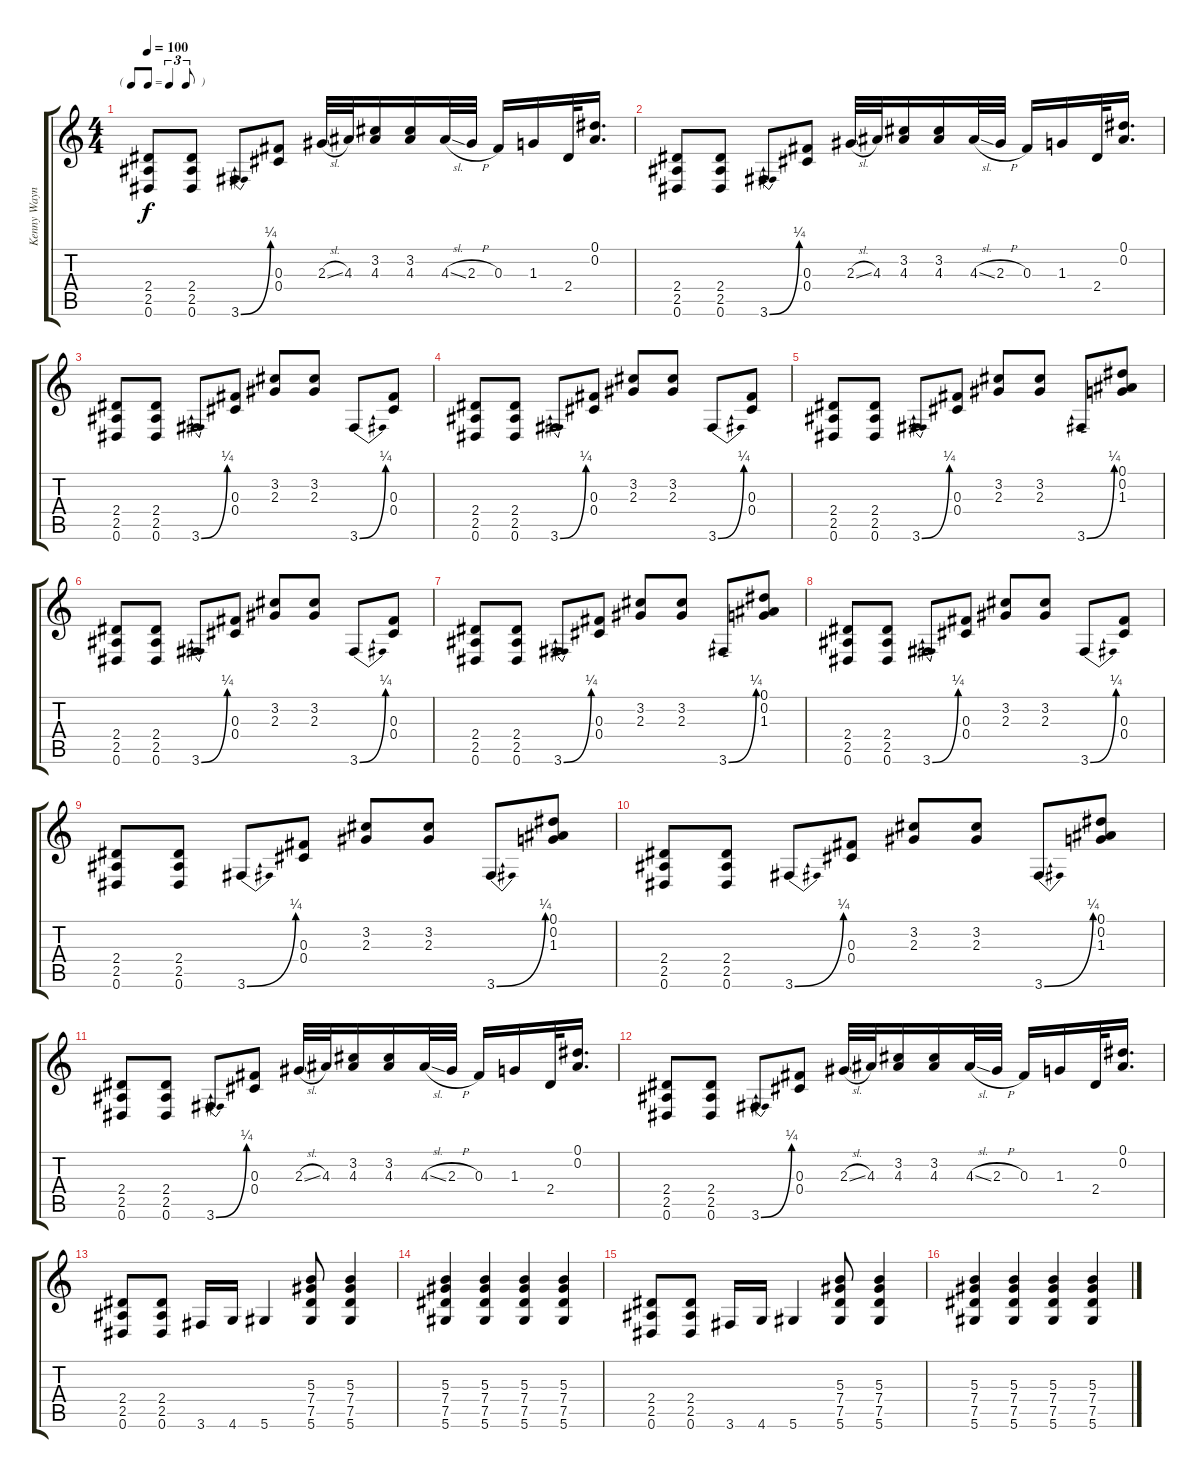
\track ("Kenny Wayne Shepherd" "Kenny Wayn") {instrument acousticguitarsteel}
\staff {score tabs}
\tuning (Eb4 Bb3 Gb3 Db3 Ab2 Eb2) {hide}
\ts (4 4)
\tf triplet8th
\tempo 100
\clef g2
\ks c
(2.4 2.5 0.6).8{dy f} (2.4 2.5 0.6).8 3.6{be (bend 0 0 60 1)}.8 (0.3 0.4).8 2.3{sl}.32 4.3.32 (3.2 4.3).16 (3.2 4.3).16 4.3{sl}.32 2.3{h}.32 0.3.16 1.3.16 2.4.32 (0.1 0.2).16{d} |
(2.4 2.5 0.6).8 (2.4 2.5 0.6).8 3.6{be (bend 0 0 60 1)}.8 (0.3 0.4).8 2.3{sl}.32 4.3.32 (3.2 4.3).16 (3.2 4.3).16 4.3{sl}.32 2.3{h}.32 0.3.16 1.3.16 2.4.32 (0.1 0.2).16{d} |
(2.4 2.5 0.6).8 (2.4 2.5 0.6).8 3.6{be (bend 0 0 60 1)}.8 (0.3 0.4).8 (3.2 2.3).8 (3.2 2.3).8 3.6{be (bend 0 0 60 1)}.8 (0.3 0.4).8 |
(2.4 2.5 0.6).8 (2.4 2.5 0.6).8 3.6{be (bend 0 0 60 1)}.8 (0.3 0.4).8 (3.2 2.3).8 (3.2 2.3).8 3.6{be (bend 0 0 60 1)}.8 (0.3 0.4).8 |
(2.4 2.5 0.6).8 (2.4 2.5 0.6).8 3.6{be (bend 0 0 60 1)}.8 (0.3 0.4).8 (3.2 2.3).8 (3.2 2.3).8 3.6{be (bend 0 0 60 1)}.8 (0.1 0.2 1.3).8 |
(2.4 2.5 0.6).8 (2.4 2.5 0.6).8 3.6{be (bend 0 0 60 1)}.8 (0.3 0.4).8 (3.2 2.3).8 (3.2 2.3).8 3.6{be (bend 0 0 60 1)}.8 (0.3 0.4).8 |
(2.4 2.5 0.6).8 (2.4 2.5 0.6).8 3.6{be (bend 0 0 60 1)}.8 (0.3 0.4).8 (3.2 2.3).8 (3.2 2.3).8 3.6{be (bend 0 0 60 1)}.8 (0.1 0.2 1.3).8 |
(2.4 2.5 0.6).8 (2.4 2.5 0.6).8 3.6{be (bend 0 0 60 1)}.8 (0.3 0.4).8 (3.2 2.3).8 (3.2 2.3).8 3.6{be (bend 0 0 60 1)}.8 (0.3 0.4).8 |
(2.4 2.5 0.6).8 (2.4 2.5 0.6).8 3.6{be (bend 0 0 60 1)}.8 (0.3 0.4).8 (3.2 2.3).8 (3.2 2.3).8 3.6{be (bend 0 0 60 1)}.8 (0.1 0.2 1.3).8 |
(2.4 2.5 0.6).8 (2.4 2.5 0.6).8 3.6{be (bend 0 0 60 1)}.8 (0.3 0.4).8 (3.2 2.3).8 (3.2 2.3).8 3.6{be (bend 0 0 60 1)}.8 (0.1 0.2 1.3).8 |
(2.4 2.5 0.6).8 (2.4 2.5 0.6).8 3.6{be (bend 0 0 60 1)}.8 (0.3 0.4).8 2.3{sl}.32 4.3.32 (3.2 4.3).16 (3.2 4.3).16 4.3{sl}.32 2.3{h}.32 0.3.16 1.3.16 2.4.32 (0.1 0.2).16{d} |
(2.4 2.5 0.6).8 (2.4 2.5 0.6).8 3.6{be (bend 0 0 60 1)}.8 (0.3 0.4).8 2.3{sl}.32 4.3.32 (3.2 4.3).16 (3.2 4.3).16 4.3{sl}.32 2.3{h}.32 0.3.16 1.3.16 2.4.32 (0.1 0.2).16{d} |
(2.4 2.5 0.6).8 (2.4 2.5 0.6).8 3.6.16 4.6.16 5.6.4 (5.3 7.4 7.5 5.6).8 (5.3 7.4 7.5 5.6).4 |
(5.3 7.4 7.5 5.6).4 (5.3 7.4 7.5 5.6).4 (5.3 7.4 7.5 5.6).4 (5.3 7.4 7.5 5.6).4 |
(2.4 2.5 0.6).8 (2.4 2.5 0.6).8 3.6.16 4.6.16 5.6.4 (5.3 7.4 7.5 5.6).8 (5.3 7.4 7.5 5.6).4 |
(5.3 7.4 7.5 5.6).4 (5.3 7.4 7.5 5.6).4 (5.3 7.4 7.5 5.6).4 (5.3 7.4 7.5 5.6).4
